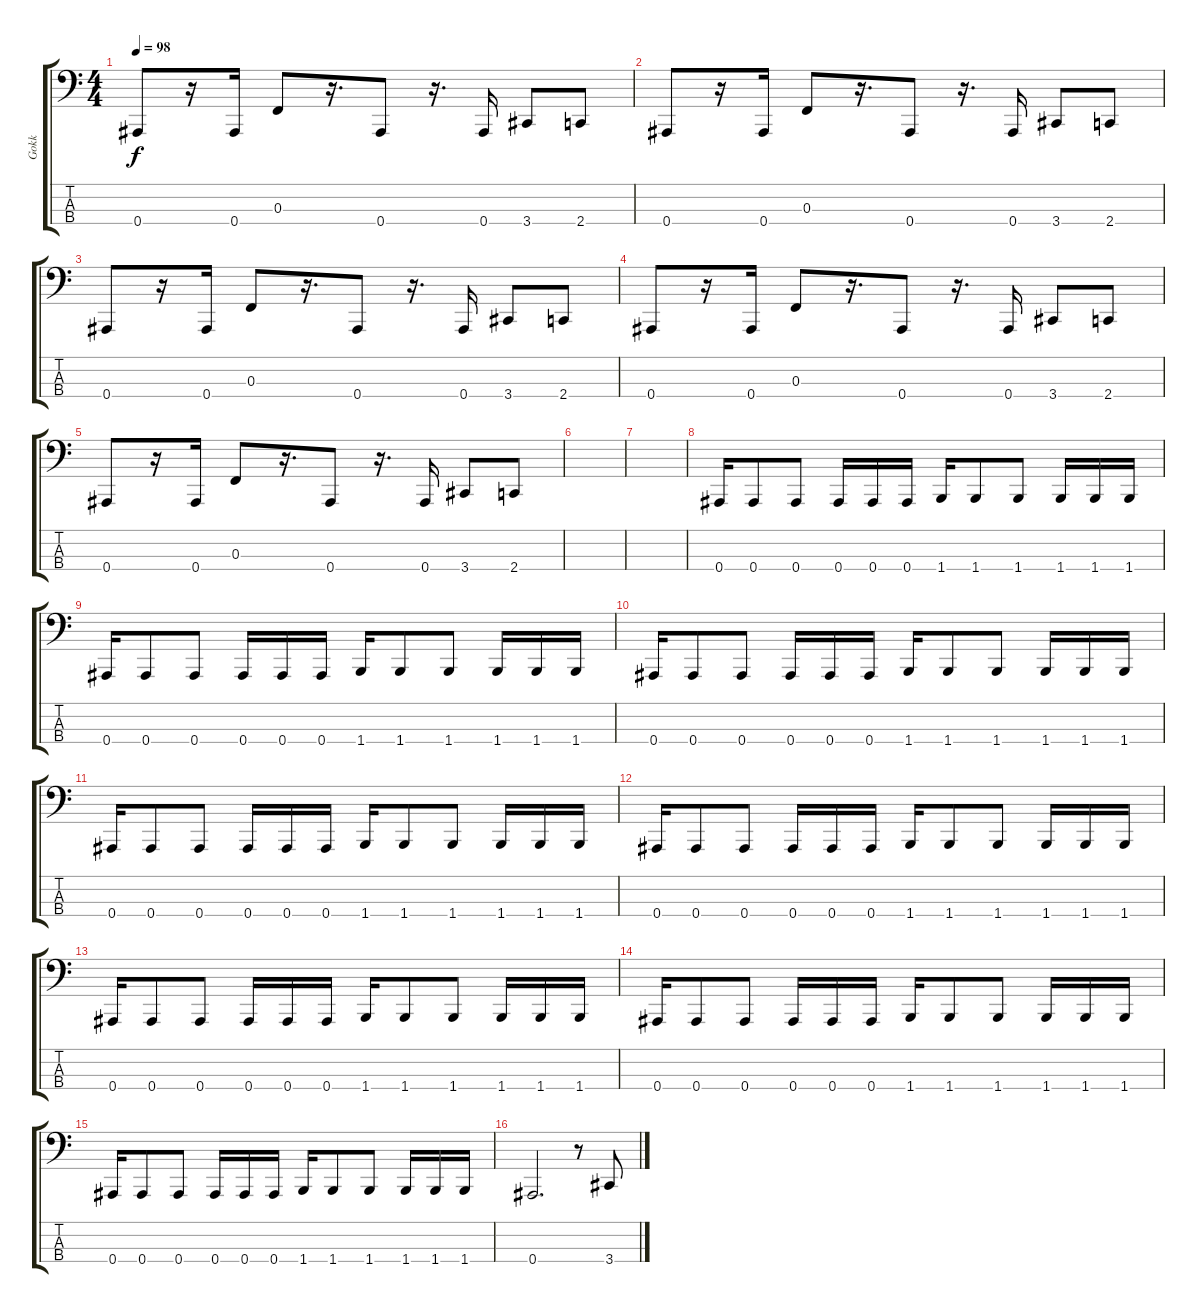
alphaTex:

\track ("Gokk" "Gokk") {instrument electricbassfinger}
\staff {score tabs}
\tuning (Eb2 Bb1 F1 Bb0) {hide}
\ts (4 4)
\tempo 98
\clef f4
\ks c
0.4.8{dy f} r.16 0.4.16 0.3.8 r.16{d} 0.4.8 r.16{d} 0.4.16 3.4.8 2.4.8 |
0.4.8 r.16 0.4.16 0.3.8 r.16{d} 0.4.8 r.16{d} 0.4.16 3.4.8 2.4.8 |
0.4.8 r.16 0.4.16 0.3.8 r.16{d} 0.4.8 r.16{d} 0.4.16 3.4.8 2.4.8 |
0.4.8 r.16 0.4.16 0.3.8 r.16{d} 0.4.8 r.16{d} 0.4.16 3.4.8 2.4.8 |
0.4.8 r.16 0.4.16 0.3.8 r.16{d} 0.4.8 r.16{d} 0.4.16 3.4.8 2.4.8 |
|
|
0.4.16 0.4.8 0.4.8 0.4.16 0.4.16 0.4.16 1.4.16 1.4.8 1.4.8 1.4.16 1.4.16 1.4.16 |
0.4.16 0.4.8 0.4.8 0.4.16 0.4.16 0.4.16 1.4.16 1.4.8 1.4.8 1.4.16 1.4.16 1.4.16 |
0.4.16 0.4.8 0.4.8 0.4.16 0.4.16 0.4.16 1.4.16 1.4.8 1.4.8 1.4.16 1.4.16 1.4.16 |
0.4.16 0.4.8 0.4.8 0.4.16 0.4.16 0.4.16 1.4.16 1.4.8 1.4.8 1.4.16 1.4.16 1.4.16 |
0.4.16 0.4.8 0.4.8 0.4.16 0.4.16 0.4.16 1.4.16 1.4.8 1.4.8 1.4.16 1.4.16 1.4.16 |
0.4.16 0.4.8 0.4.8 0.4.16 0.4.16 0.4.16 1.4.16 1.4.8 1.4.8 1.4.16 1.4.16 1.4.16 |
0.4.16 0.4.8 0.4.8 0.4.16 0.4.16 0.4.16 1.4.16 1.4.8 1.4.8 1.4.16 1.4.16 1.4.16 |
0.4.16 0.4.8 0.4.8 0.4.16 0.4.16 0.4.16 1.4.16 1.4.8 1.4.8 1.4.16 1.4.16 1.4.16 |
0.4.2{d} r.8 3.4.8
